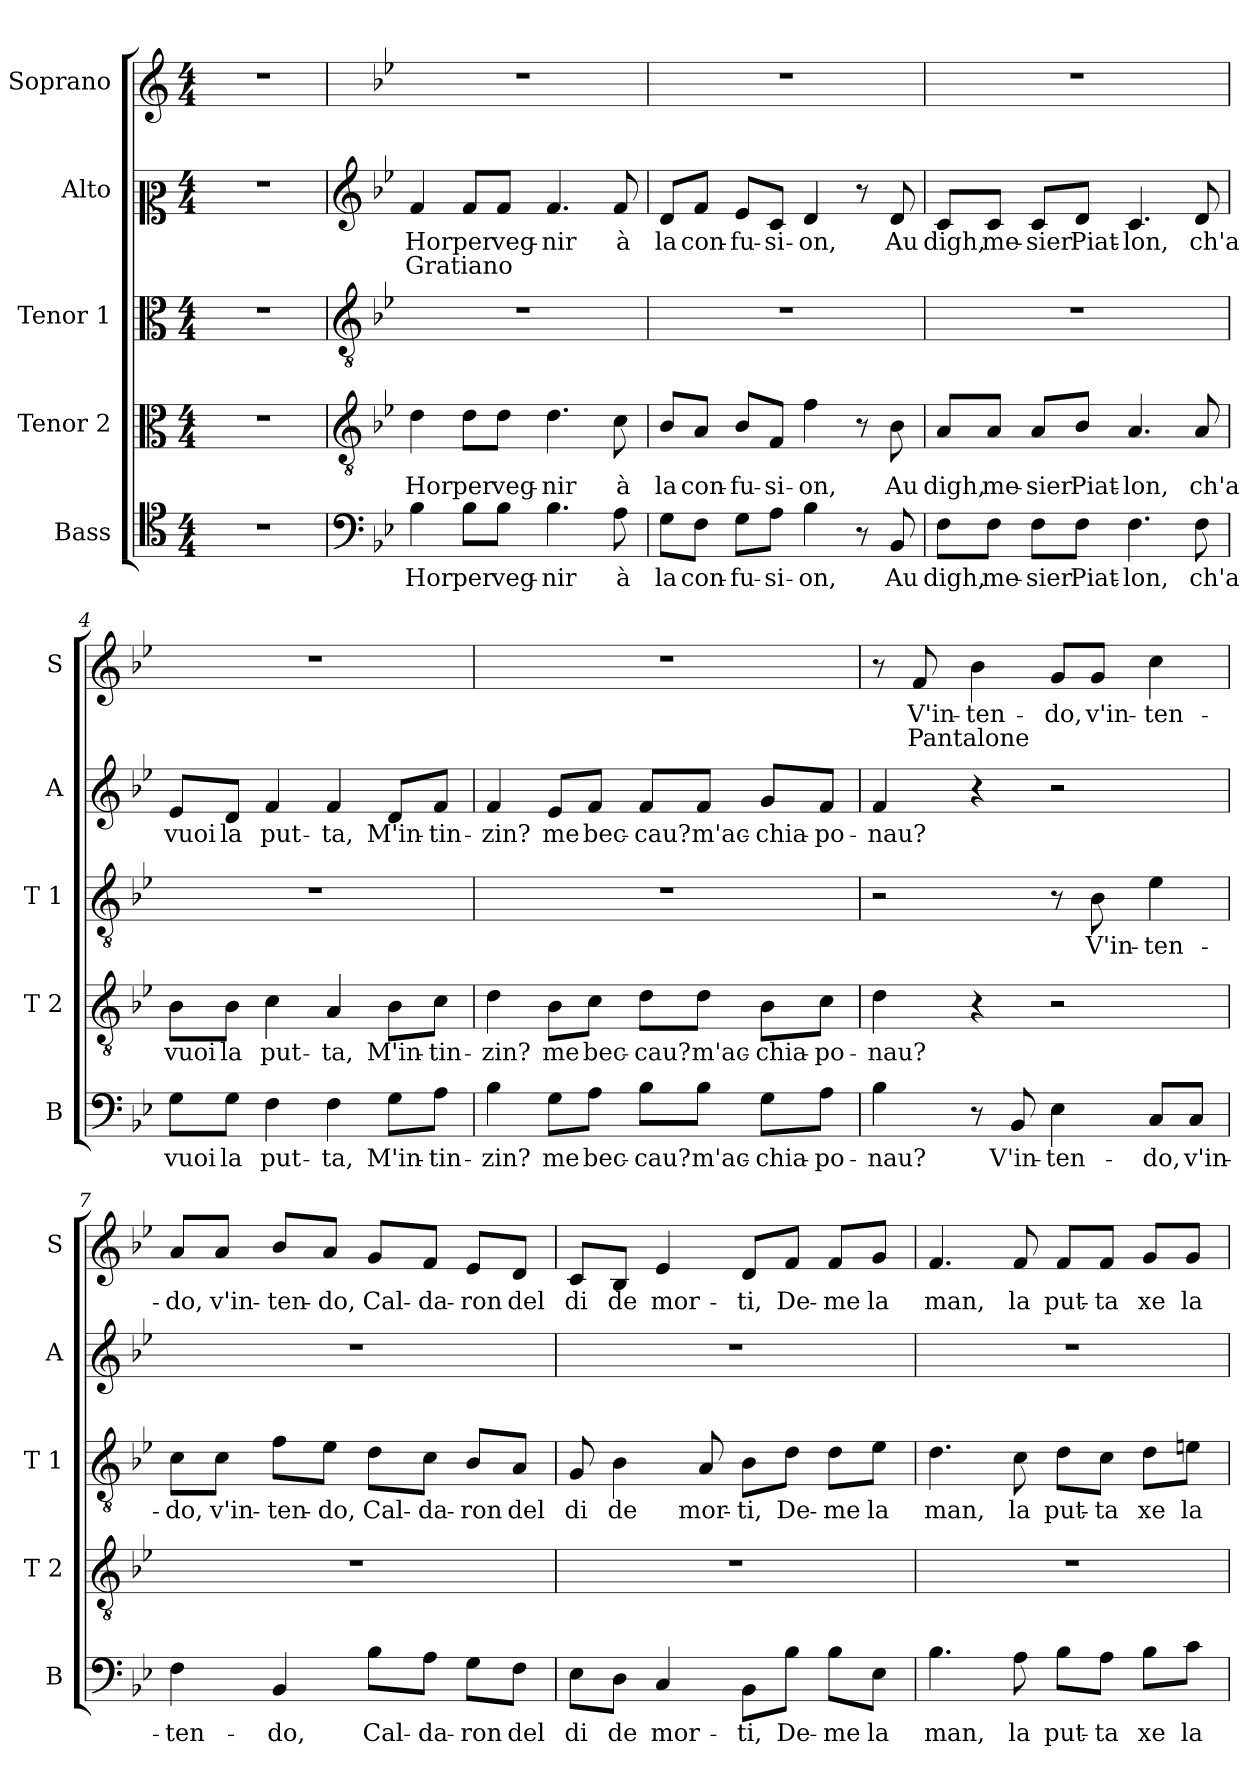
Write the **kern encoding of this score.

**kern	**text	**kern	**text	**kern	**text	**kern	**text	**text	**kern	**text	**text
*part5	*part5	*part4	*part4	*part3	*part3	*part2	*part2	*part2	*part1	*part1	*part1
*staff5	*staff5	*staff4	*staff4	*staff3	*staff3	*staff2	*staff2	*staff2	*staff1	*staff1	*staff1
*I"Bass	*	*I"Tenor 2	*	*I"Tenor 1	*	*I"Alto	*	*	*I"Soprano	*	*
*I'B	*	*I'T 2	*	*I'T 1	*	*I'A	*	*	*I'S	*	*
*clefC4	*	*clefC3	*	*clefC3	*	*clefC2	*	*	*clefG2	*	*
*k[]	*	*k[]	*	*k[]	*	*k[]	*	*	*k[]	*	*
*C:	*	*C:	*	*C:	*	*C:	*	*	*C:	*	*
*M4/4	*	*M4/4	*	*M4/4	*	*M4/4	*	*	*M4/4	*	*
=	=	=	=	=	=	=	=	=	=	=	=
1r	.	1r	.	1r	.	1r	.	.	1r	.	.
=1	=1	=1	=1	=1	=1	=1	=1	=1	=1	=1	=1
*clefF4	*	*clefGv2	*	*clefGv2	*	*clefG2	*	*	*	*	*
*k[b-e-]	*	*k[b-e-]	*	*k[b-e-]	*	*k[b-e-]	*	*	*k[b-e-]	*	*
*B-:	*	*B-:	*	*B-:	*	*B-:	*	*	*B-:	*	*
!	!LO:LY:b	!	!LO:LY:b	!	!	!	!LO:LY:b	!LO:LY:a	!	!	!
4B-\	Hor	4d\	Hor	1r	.	4f/	Hor	Gratiano	1r	.	.
!	!LO:LY:b	!	!LO:LY:b	!	!	!	!LO:LY:b	!	!	!	!
8B-\L	per	8d\L	per	.	.	8f/L	per	.	.	.	.
!	!LO:LY:b	!	!LO:LY:b	!	!	!	!LO:LY:b	!	!	!	!
8B-\J	veg-	8d\J	veg-	.	.	8f/J	veg-	.	.	.	.
!	!LO:LY:b	!	!LO:LY:b	!	!	!	!LO:LY:b	!	!	!	!
4.B-\	-nir	4.d\	-nir	.	.	4.f/	-nir	.	.	.	.
!	!LO:LY:b	!	!LO:LY:b	!	!	!	!LO:LY:b	!	!	!	!
8A\	à	8c\	à	.	.	8f/	à	.	.	.	.
=2	=2	=2	=2	=2	=2	=2	=2	=2	=2	=2	=2
!	!LO:LY:b	!	!LO:LY:b	!	!	!	!LO:LY:b	!	!	!	!
8G\L	la	8B-/L	la	1r	.	8d/L	la	.	1r	.	.
!	!LO:LY:b	!	!LO:LY:b	!	!	!	!LO:LY:b	!	!	!	!
8F\J	con-	8A/J	con-	.	.	8f/J	con-	.	.	.	.
!	!LO:LY:b	!	!LO:LY:b	!	!	!	!LO:LY:b	!	!	!	!
8G\L	-fu-	8B-/L	-fu-	.	.	8e-/L	-fu-	.	.	.	.
!	!LO:LY:b	!	!LO:LY:b	!	!	!	!LO:LY:b	!	!	!	!
8A\J	-si-	8F/J	-si-	.	.	8c/J	-si-	.	.	.	.
!	!LO:LY:b	!	!LO:LY:b	!	!	!	!LO:LY:b	!	!	!	!
4B-\	-on,	4f\	-on,	.	.	4d/	-on,	.	.	.	.
8r	.	8r	.	.	.	8r	.	.	.	.	.
!	!LO:LY:b	!	!LO:LY:b	!	!	!	!LO:LY:b	!	!	!	!
8BB-/	Au	8B-\	Au	.	.	8d/	Au	.	.	.	.
=3	=3	=3	=3	=3	=3	=3	=3	=3	=3	=3	=3
!	!LO:LY:b	!	!LO:LY:b	!	!	!	!LO:LY:b	!	!	!	!
8F\L	digh,	8A/L	digh,	1r	.	8c/L	digh,	.	1r	.	.
!	!LO:LY:b	!	!LO:LY:b	!	!	!	!LO:LY:b	!	!	!	!
8F\J	me-	8A/J	me-	.	.	8c/J	me-	.	.	.	.
!	!LO:LY:b	!	!LO:LY:b	!	!	!	!LO:LY:b	!	!	!	!
8F\L	-sier	8A/L	-sier	.	.	8c/L	-sier	.	.	.	.
!	!LO:LY:b	!	!LO:LY:b	!	!	!	!LO:LY:b	!	!	!	!
8F\J	Piat-	8B-/J	Piat-	.	.	8d/J	Piat-	.	.	.	.
!	!LO:LY:b	!	!LO:LY:b	!	!	!	!LO:LY:b	!	!	!	!
4.F\	-lon,	4.A/	-lon,	.	.	4.c/	-lon,	.	.	.	.
!	!LO:LY:b	!	!LO:LY:b	!	!	!	!LO:LY:b	!	!	!	!
8F\	ch'a	8A/	ch'a	.	.	8d/	ch'a	.	.	.	.
!!LO:LB:g=z
=4	=4	=4	=4	=4	=4	=4	=4	=4	=4	=4	=4
!	!LO:LY:b	!	!LO:LY:b	!	!	!	!LO:LY:b	!	!	!	!
8G\L	vuoi	8B-\L	vuoi	1r	.	8e-/L	vuoi	.	1r	.	.
!	!LO:LY:b	!	!LO:LY:b	!	!	!	!LO:LY:b	!	!	!	!
8G\J	la	8B-\J	la	.	.	8d/J	la	.	.	.	.
!	!LO:LY:b	!	!LO:LY:b	!	!	!	!LO:LY:b	!	!	!	!
4F\	put-	4c\	put-	.	.	4f/	put-	.	.	.	.
!	!LO:LY:b	!	!LO:LY:b	!	!	!	!LO:LY:b	!	!	!	!
4F\	-ta,	4A/	-ta,	.	.	4f/	-ta,	.	.	.	.
!	!LO:LY:b	!	!LO:LY:b	!	!	!	!LO:LY:b	!	!	!	!
8G\L	M'in-	8B-\L	M'in-	.	.	8d/L	M'in-	.	.	.	.
!	!LO:LY:b	!	!LO:LY:b	!	!	!	!LO:LY:b	!	!	!	!
8A\J	-tin-	8c\J	-tin-	.	.	8f/J	-tin-	.	.	.	.
=5	=5	=5	=5	=5	=5	=5	=5	=5	=5	=5	=5
!	!LO:LY:b	!	!LO:LY:b	!	!	!	!LO:LY:b	!	!	!	!
4B-\	-zin?	4d\	-zin?	1r	.	4f/	-zin?	.	1r	.	.
!	!LO:LY:b	!	!LO:LY:b	!	!	!	!LO:LY:b	!	!	!	!
8G\L	me	8B-\L	me	.	.	8e-/L	me	.	.	.	.
!	!LO:LY:b	!	!LO:LY:b	!	!	!	!LO:LY:b	!	!	!	!
8A\J	bec-	8c\J	bec-	.	.	8f/J	bec-	.	.	.	.
!	!LO:LY:b	!	!LO:LY:b	!	!	!	!LO:LY:b	!	!	!	!
8B-\L	-cau?	8d\L	-cau?	.	.	8f/L	-cau?	.	.	.	.
!	!LO:LY:b	!	!LO:LY:b	!	!	!	!LO:LY:b	!	!	!	!
8B-\J	m'ac-	8d\J	m'ac-	.	.	8f/J	m'ac-	.	.	.	.
!	!LO:LY:b	!	!LO:LY:b	!	!	!	!LO:LY:b	!	!	!	!
8G\L	-chia-	8B-\L	-chia-	.	.	8g/L	-chia-	.	.	.	.
!	!LO:LY:b	!	!LO:LY:b	!	!	!	!LO:LY:b	!	!	!	!
8A\J	-po-	8c\J	-po-	.	.	8f/J	-po-	.	.	.	.
=6	=6	=6	=6	=6	=6	=6	=6	=6	=6	=6	=6
!	!LO:LY:b	!	!LO:LY:b	!	!	!	!LO:LY:b	!	!	!	!
4B-\	-nau?	4d\	-nau?	2r	.	4f/	-nau?	.	8r	.	.
!	!	!	!	!	!	!	!	!	!	!LO:LY:b	!LO:LY:a
.	.	.	.	.	.	.	.	.	8f/	V'in-	Pantalone
!	!	!	!	!	!	!	!	!	!	!LO:LY:b	!
8r	.	4r	.	.	.	4r	.	.	4b-\	-ten-	.
!	!LO:LY:b	!	!	!	!	!	!	!	!	!	!
8BB-/	V'in-	.	.	.	.	.	.	.	.	.	.
!	!LO:LY:b	!	!	!	!	!	!	!	!	!LO:LY:b	!
4E-\	-ten-	2r	.	8r	.	2r	.	.	8g/L	-do,	.
!	!	!	!	!	!LO:LY:b	!	!	!	!	!LO:LY:b	!
.	.	.	.	8B-\	V'in-	.	.	.	8g/J	v'in-	.
!	!LO:LY:b	!	!	!	!LO:LY:b	!	!	!	!	!LO:LY:b	!
8C/L	-do,	.	.	4e-\	-ten-	.	.	.	4cc\	-ten-	.
!	!LO:LY:b	!	!	!	!	!	!	!	!	!	!
8C/J	v'in-	.	.	.	.	.	.	.	.	.	.
!!LO:PB:g=z
=7	=7	=7	=7	=7	=7	=7	=7	=7	=7	=7	=7
!	!LO:LY:b	!	!	!	!LO:LY:b	!	!	!	!	!LO:LY:b	!
4F\	-ten-	1r	.	8c\L	-do,	1r	.	.	8a/L	-do,	.
!	!	!	!	!	!LO:LY:b	!	!	!	!	!LO:LY:b	!
.	.	.	.	8c\J	v'in-	.	.	.	8a/J	v'in-	.
!	!LO:LY:b	!	!	!	!LO:LY:b	!	!	!	!	!LO:LY:b	!
4BB-/	-do,	.	.	8f\L	-ten-	.	.	.	8b-/L	-ten-	.
!	!	!	!	!	!LO:LY:b	!	!	!	!	!LO:LY:b	!
.	.	.	.	8e-\J	-do,	.	.	.	8a/J	-do,	.
!	!LO:LY:b	!	!	!	!LO:LY:b	!	!	!	!	!LO:LY:b	!
8B-\L	Cal-	.	.	8d\L	Cal-	.	.	.	8g/L	Cal-	.
!	!LO:LY:b	!	!	!	!LO:LY:b	!	!	!	!	!LO:LY:b	!
8A\J	-da-	.	.	8c\J	-da-	.	.	.	8f/J	-da-	.
!	!LO:LY:b	!	!	!	!LO:LY:b	!	!	!	!	!LO:LY:b	!
8G\L	-ron	.	.	8B-/L	-ron	.	.	.	8e-/L	-ron	.
!	!LO:LY:b	!	!	!	!LO:LY:b	!	!	!	!	!LO:LY:b	!
8F\J	del	.	.	8A/J	del	.	.	.	8d/J	del	.
=8	=8	=8	=8	=8	=8	=8	=8	=8	=8	=8	=8
!	!LO:LY:b	!	!	!	!LO:LY:b	!	!	!	!	!LO:LY:b	!
8E-\L	di	1r	.	8G/	di	1r	.	.	8c/L	di	.
!	!LO:LY:b	!	!	!	!LO:LY:b	!	!	!	!	!LO:LY:b	!
8D\J	de	.	.	4B-\	de	.	.	.	8B-/J	de	.
!	!LO:LY:b	!	!	!	!	!	!	!	!	!LO:LY:b	!
4C/	mor-	.	.	.	.	.	.	.	4e-/	mor-	.
!	!	!	!	!	!LO:LY:b	!	!	!	!	!	!
.	.	.	.	8A/	mor-	.	.	.	.	.	.
!	!LO:LY:b	!	!	!	!LO:LY:b	!	!	!	!	!LO:LY:b	!
8BB-\L	-ti,	.	.	8B-\L	-ti,	.	.	.	8d/L	-ti,	.
!	!LO:LY:b	!	!	!	!LO:LY:b	!	!	!	!	!LO:LY:b	!
8B-\J	De-	.	.	8d\J	De-	.	.	.	8f/J	De-	.
!	!LO:LY:b	!	!	!	!LO:LY:b	!	!	!	!	!LO:LY:b	!
8B-\L	-me	.	.	8d\L	-me	.	.	.	8f/L	-me	.
!	!LO:LY:b	!	!	!	!LO:LY:b	!	!	!	!	!LO:LY:b	!
8E-\J	la	.	.	8e-\J	la	.	.	.	8g/J	la	.
=9	=9	=9	=9	=9	=9	=9	=9	=9	=9	=9	=9
!	!LO:LY:b	!	!	!	!LO:LY:b	!	!	!	!	!LO:LY:b	!
4.B-\	man,	1r	.	4.d\	man,	1r	.	.	4.f/	man,	.
!	!LO:LY:b	!	!	!	!LO:LY:b	!	!	!	!	!LO:LY:b	!
8A\	la	.	.	8c\	la	.	.	.	8f/	la	.
!	!LO:LY:b	!	!	!	!LO:LY:b	!	!	!	!	!LO:LY:b	!
8B-\L	put-	.	.	8d\L	put-	.	.	.	8f/L	put-	.
!	!LO:LY:b	!	!	!	!LO:LY:b	!	!	!	!	!LO:LY:b	!
8A\J	-ta	.	.	8c\J	-ta	.	.	.	8f/J	-ta	.
!	!LO:LY:b	!	!	!	!LO:LY:b	!	!	!	!	!LO:LY:b	!
8B-\L	xe	.	.	8d\L	xe	.	.	.	8g/L	xe	.
!	!LO:LY:b	!	!	!	!LO:LY:b	!	!	!	!	!LO:LY:b	!
8c\J	la	.	.	8en\J	la	.	.	.	8g/J	la	.
=	=	=	=	=	=	=	=	=	=	=	=
*-	*-	*-	*-	*-	*-	*-	*-	*-	*-	*-	*-
